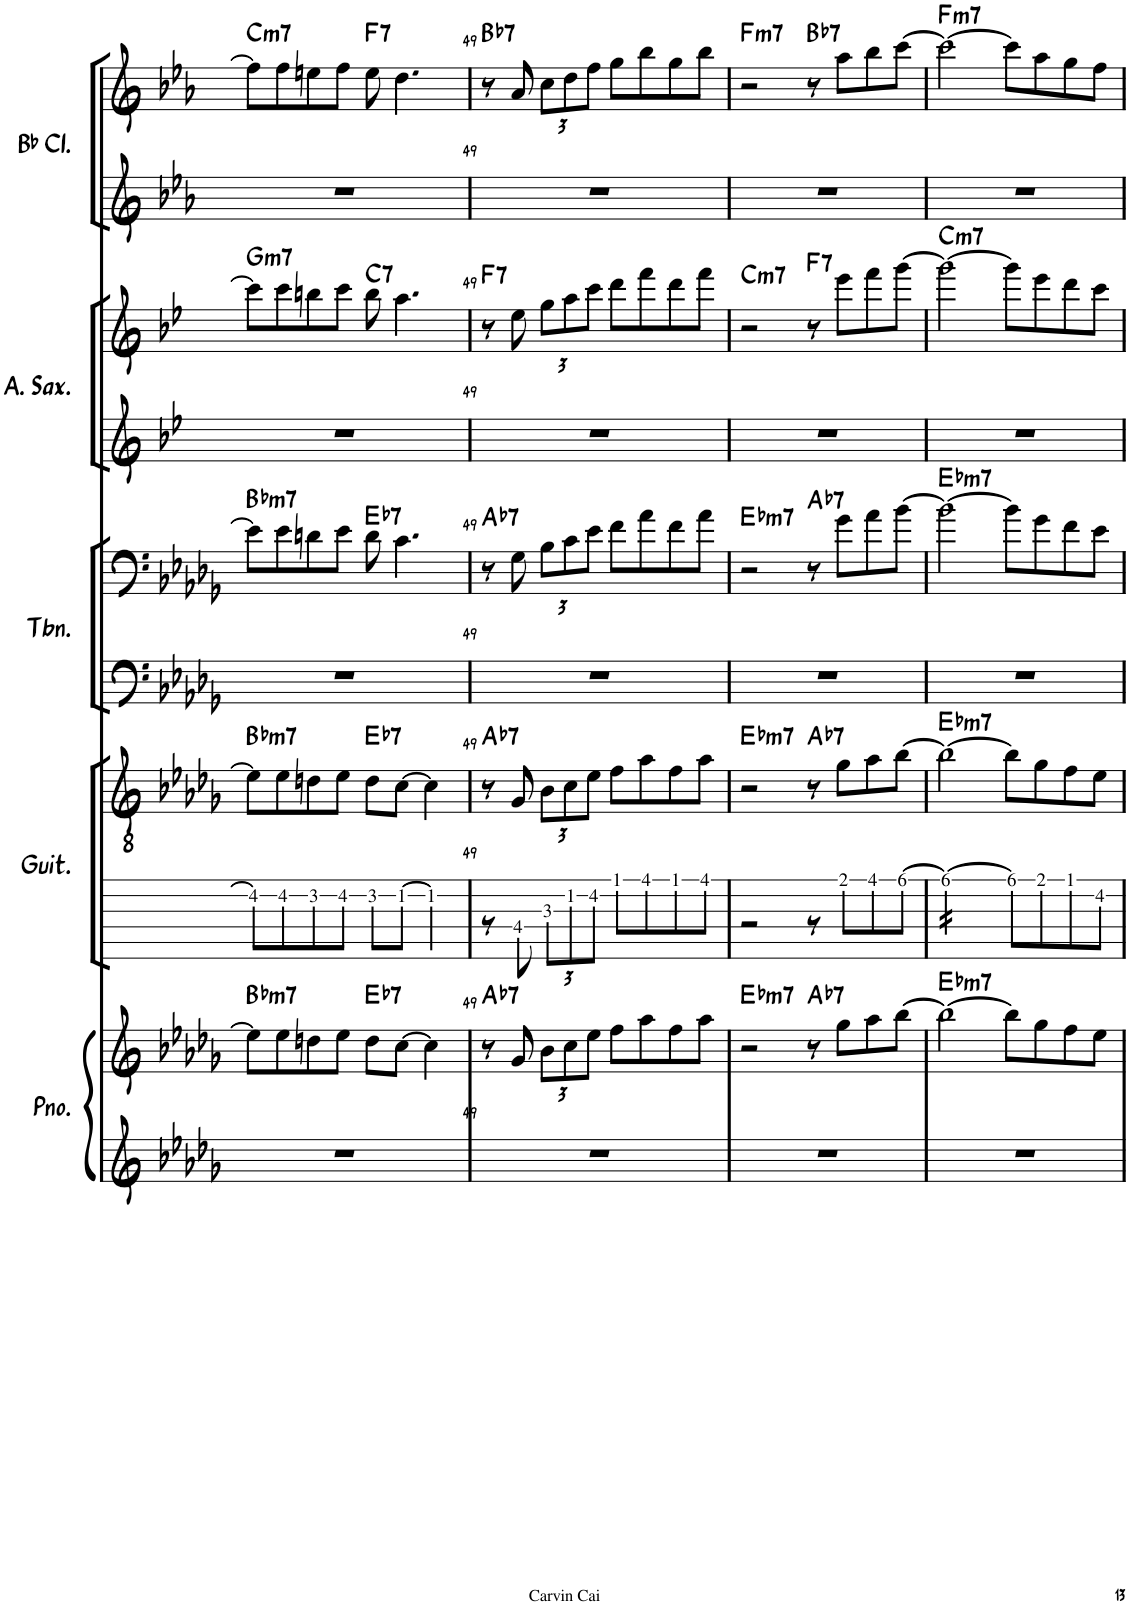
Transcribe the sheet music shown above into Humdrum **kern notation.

**kern	**kern	**harte	**kern	**kern	**harte	**kern	**kern	**harte	**kern	**kern	**harte	**kern	**kern	**harte
*part5	*part5	*part5	*part4	*part4	*part4	*part3	*part3	*part3	*part2	*part2	*part2	*part1	*part1	*part1
*staff10	*staff9	*	*staff8	*staff7	*	*staff6	*staff5	*	*staff4	*staff3	*	*staff2	*staff1	*
*I"钢琴	*	*	*I"原音吉他	*	*	*I"长号	*	*	*I"中音萨克斯	*	*	*I"降B调单簧管	*	*
!!LO:PB:g=z
*clefG2	*clefG2	*	*	*clefGv2	*	*clefF4	*clefF4	*	*clefG2	*clefG2	*	*clefG2	*clefG2	*
*	*	*	*	*	*	*	*	*	*Trd5c9	*Trd5c9	*	*Trd1c2	*Trd1c2	*
*k[b-e-a-d-g-]	*k[b-e-a-d-g-]	*	*k[b-e-a-d-g-]	*k[b-e-a-d-g-]	*	*k[b-e-a-d-g-]	*k[b-e-a-d-g-]	*	*k[b-e-]	*k[b-e-]	*	*k[b-e-a-]	*k[b-e-a-]	*
*M4/4	*M4/4	*	*M4/4	*M4/4	*	*M4/4	*M4/4	*	*M4/4	*M4/4	*	*M4/4	*M4/4	*
=48	=48	=48	=48	=48	=48	=48	=48	=48	=48	=48	=48	=48	=48	=48
!	!	!LO:H:kt=m7	!	!	!LO:H:kt=m7	!	!	!LO:H:kt=m7	!	!	!LO:H:kt=m7	!	!	!LO:H:kt=m7
1r	8ee-\L]	Bb:min7	8e-\L]	8e-\L]	Bb:min7	1r	8e-\L]	Bb:min7	1r	8ccc\L]	G:min7	1r	8ff\L]	C:min7
.	8ee-\	.	8e-\	8e-\	.	.	8e-\	.	.	8ccc\	.	.	8ff\	.
.	8ddn\	.	8dn\	8dn\	.	.	8dn\	.	.	8bbn\	.	.	8een\	.
.	8ee-\J	.	8e-\J	8e-\J	.	.	8e-\J	.	.	8ccc\J	.	.	8ff\J	.
!	!	!LO:H:kt=7	!	!	!LO:H:kt=7	!	!	!LO:H:kt=7	!	!	!LO:H:kt=7	!	!	!LO:H:kt=7
.	8dd\L	Eb:7	8d\L	8d\L	Eb:7	.	8d\	Eb:7	.	8bb\	C:7	.	8ee\	F:7
.	[8cc\J	.	[8c\J	[8c\J	.	.	4.c\	.	.	4.aa\	.	.	4.dd\	.
.	4cc\]	.	4c\]	4c\]	.	.	.	.	.	.	.	.	.	.
=49	=49	=49	=49	=49	=49	=49	=49	=49	=49	=49	=49	=49	=49	=49
!	!	!LO:H:kt=7	!	!	!LO:H:kt=7	!	!	!LO:H:kt=7	!	!	!LO:H:kt=7	!	!	!LO:H:kt=7
1r	8r	Ab:7	8r	8r	Ab:7	1r	8r	Ab:7	1r	8r	F:7	1r	8r	Bb:7
.	8g-/	.	8G-\	8G-/	.	.	8G-\	.	.	8ee-\	.	.	8a-/	.
*	*Xbrackettup	*	*Xbrackettup	*Xbrackettup	*	*	*Xbrackettup	*	*	*Xbrackettup	*	*	*Xbrackettup	*
.	12b-\L	.	12B-\L	12B-\L	.	.	12B-\L	.	.	12gg\L	.	.	12cc\L	.
.	12cc\	.	12c\	12c\	.	.	12c\	.	.	12aa\	.	.	12dd\	.
.	12ee-\J	.	12e-\J	12e-\J	.	.	12e-\J	.	.	12ccc\J	.	.	12ff\J	.
.	8ff\L	.	8f\L	8f\L	.	.	8f\L	.	.	8ddd\L	.	.	8gg\L	.
.	8aa-\	.	8a-\	8a-\	.	.	8a-\	.	.	8fff\	.	.	8bb-\	.
.	8ff\	.	8f\	8f\	.	.	8f\	.	.	8ddd\	.	.	8gg\	.
.	8aa-\J	.	8a-\J	8a-\J	.	.	8a-\J	.	.	8fff\J	.	.	8bb-\J	.
=50	=50	=50	=50	=50	=50	=50	=50	=50	=50	=50	=50	=50	=50	=50
!	!	!LO:H:kt=m7	!	!	!LO:H:kt=m7	!	!	!LO:H:kt=m7	!	!	!LO:H:kt=m7	!	!	!LO:H:kt=m7
1r	2r	Eb:min7	2r	2r	Eb:min7	1r	2r	Eb:min7	1r	2r	C:min7	1r	2r	F:min7
!	!	!LO:H:kt=7	!	!	!LO:H:kt=7	!	!	!LO:H:kt=7	!	!	!LO:H:kt=7	!	!	!LO:H:kt=7
.	8r	Ab:7	8r	8r	Ab:7	.	8r	Ab:7	.	8r	F:7	.	8r	Bb:7
.	8gg-\L	.	8g-\L	8g-\L	.	.	8g-\L	.	.	8eee-\L	.	.	8aa-\L	.
.	8aa-\	.	8a-\	8a-\	.	.	8a-\	.	.	8fff\	.	.	8bb-\	.
.	[8bb-\J	.	[8b-\J	[8b-\J	.	.	[8b-\J	.	.	[8ggg\J	.	.	[8ccc\J	.
=51	=51	=51	=51	=51	=51	=51	=51	=51	=51	=51	=51	=51	=51	=51
!	!	!LO:H:kt=m7	!	!	!LO:H:kt=m7	!	!	!LO:H:kt=m7	!	!	!LO:H:kt=m7	!	!	!LO:H:kt=m7
1r	2bb-\_	Eb:min7	2b-\_	2b-\_	Eb:min7	1r	2b-\_	Eb:min7	1r	2ggg\_	C:min7	1r	2ccc\_	F:min7
.	8bb-\L]	.	8b-\L]	8b-\L]	.	.	8b-\L]	.	.	8ggg\L]	.	.	8ccc\L]	.
.	8gg-\	.	8g-\	8g-\	.	.	8g-\	.	.	8eee-\	.	.	8aa-\	.
.	8ff\	.	8f\	8f\	.	.	8f\	.	.	8ddd\	.	.	8gg\	.
.	8ee-\J	.	8e-\J	8e-\J	.	.	8e-\J	.	.	8ccc\J	.	.	8ff\J	.
=	=	=	=	=	=	=	=	=	=	=	=	=	=	=
*-	*-	*-	*-	*-	*-	*-	*-	*-	*-	*-	*-	*-	*-	*-
